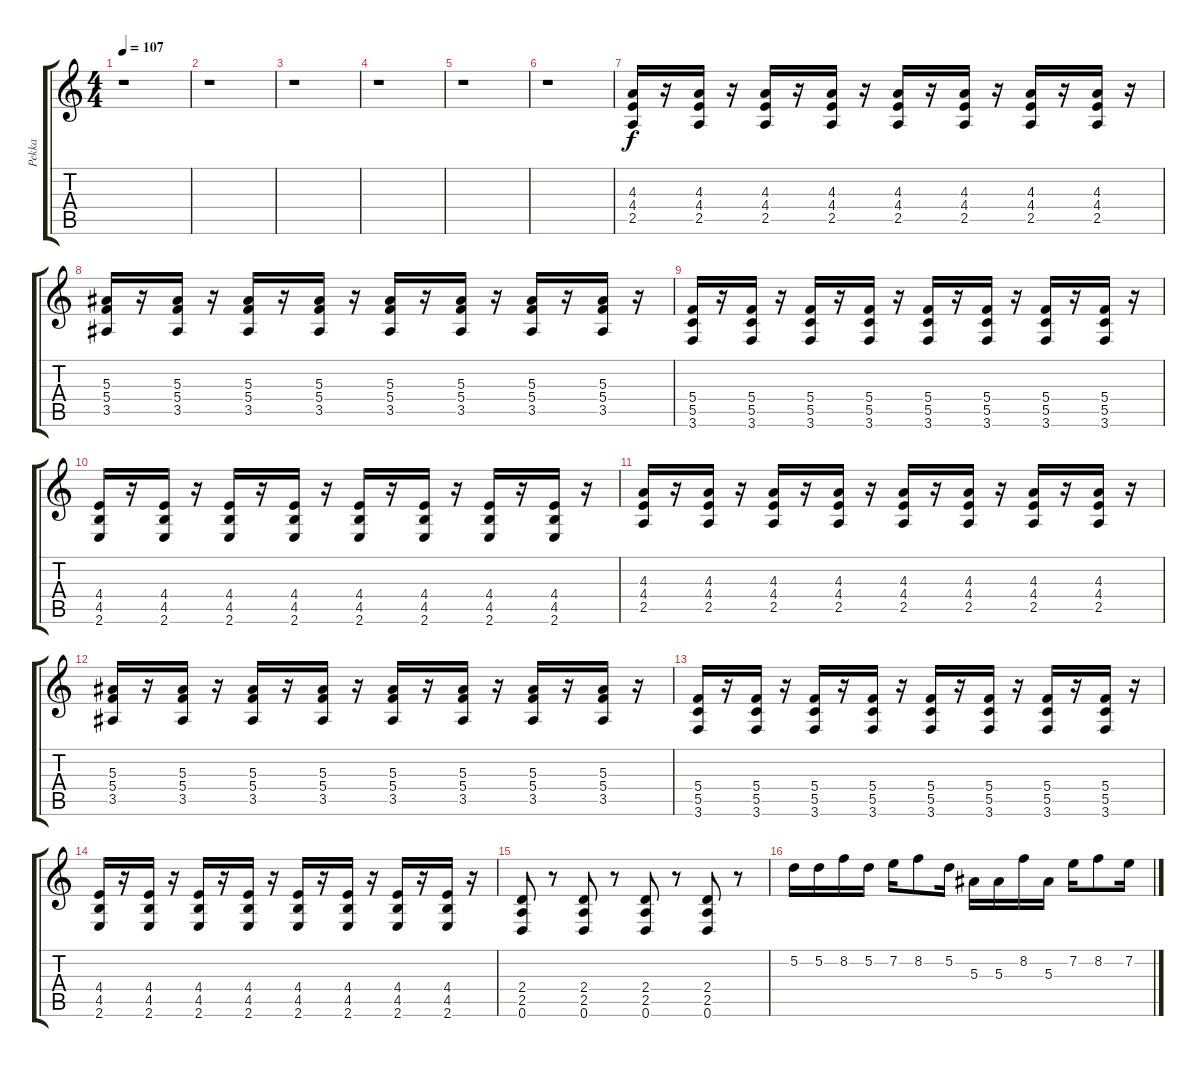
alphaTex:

\track ("Pekka" "Pekka") {instrument distortionguitar}
\staff {score tabs}
\tuning (D4 A3 F3 C3 G2 D2) {hide}
\ts (4 4)
\tempo 107
\clef g2
\ks c
r.1{dy f} |
r.1 |
r.1 |
r.1 |
r.1 |
r.1 |
(4.3 4.4 2.5).16 r.16 (4.3 4.4 2.5).16 r.16 (4.3 4.4 2.5).16 r.16 (4.3 4.4 2.5).16 r.16 (4.3 4.4 2.5).16 r.16 (4.3 4.4 2.5).16 r.16 (4.3 4.4 2.5).16 r.16 (4.3 4.4 2.5).16 r.16 |
(5.3 5.4 3.5).16 r.16 (5.3 5.4 3.5).16 r.16 (5.3 5.4 3.5).16 r.16 (5.3 5.4 3.5).16 r.16 (5.3 5.4 3.5).16 r.16 (5.3 5.4 3.5).16 r.16 (5.3 5.4 3.5).16 r.16 (5.3 5.4 3.5).16 r.16 |
(5.4 5.5 3.6).16 r.16 (5.4 5.5 3.6).16 r.16 (5.4 5.5 3.6).16 r.16 (5.4 5.5 3.6).16 r.16 (5.4 5.5 3.6).16 r.16 (5.4 5.5 3.6).16 r.16 (5.4 5.5 3.6).16 r.16 (5.4 5.5 3.6).16 r.16 |
(4.4 4.5 2.6).16 r.16 (4.4 4.5 2.6).16 r.16 (4.4 4.5 2.6).16 r.16 (4.4 4.5 2.6).16 r.16 (4.4 4.5 2.6).16 r.16 (4.4 4.5 2.6).16 r.16 (4.4 4.5 2.6).16 r.16 (4.4 4.5 2.6).16 r.16 |
(4.3 4.4 2.5).16 r.16 (4.3 4.4 2.5).16 r.16 (4.3 4.4 2.5).16 r.16 (4.3 4.4 2.5).16 r.16 (4.3 4.4 2.5).16 r.16 (4.3 4.4 2.5).16 r.16 (4.3 4.4 2.5).16 r.16 (4.3 4.4 2.5).16 r.16 |
(5.3 5.4 3.5).16 r.16 (5.3 5.4 3.5).16 r.16 (5.3 5.4 3.5).16 r.16 (5.3 5.4 3.5).16 r.16 (5.3 5.4 3.5).16 r.16 (5.3 5.4 3.5).16 r.16 (5.3 5.4 3.5).16 r.16 (5.3 5.4 3.5).16 r.16 |
(5.4 5.5 3.6).16 r.16 (5.4 5.5 3.6).16 r.16 (5.4 5.5 3.6).16 r.16 (5.4 5.5 3.6).16 r.16 (5.4 5.5 3.6).16 r.16 (5.4 5.5 3.6).16 r.16 (5.4 5.5 3.6).16 r.16 (5.4 5.5 3.6).16 r.16 |
(4.4 4.5 2.6).16 r.16 (4.4 4.5 2.6).16 r.16 (4.4 4.5 2.6).16 r.16 (4.4 4.5 2.6).16 r.16 (4.4 4.5 2.6).16 r.16 (4.4 4.5 2.6).16 r.16 (4.4 4.5 2.6).16 r.16 (4.4 4.5 2.6).16 r.16 |
(2.4 2.5 0.6).8 r.8 (2.4 2.5 0.6).8 r.8 (2.4 2.5 0.6).8 r.8 (2.4 2.5 0.6).8 r.8 |
5.2.16 5.2.16 8.2.16 5.2.16 7.2.16 8.2.8 5.2.16 5.3.16 5.3.16 8.2.16 5.3.16 7.2.16 8.2.8 7.2.16
